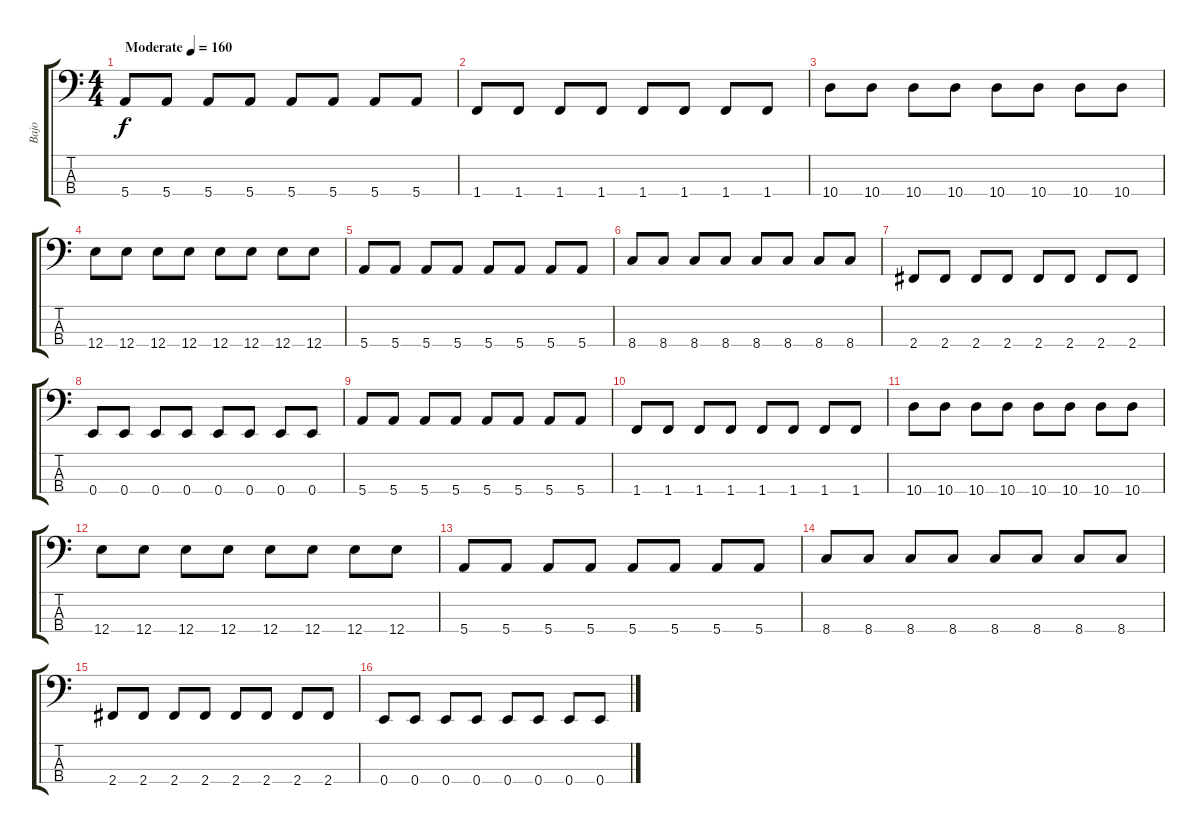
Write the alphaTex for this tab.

\track ("Bajo" "Bajo") {instrument electricbasspick}
\staff {score tabs}
\tuning (G2 D2 A1 E1) {hide}
\ts (4 4)
\tempo (160 "Moderate")
\clef f4
\ks c
5.4.8{dy f instrument electricbasspick} 5.4.8 5.4.8 5.4.8 5.4.8 5.4.8 5.4.8 5.4.8 |
1.4.8 1.4.8 1.4.8 1.4.8 1.4.8 1.4.8 1.4.8 1.4.8 |
10.4.8 10.4.8 10.4.8 10.4.8 10.4.8 10.4.8 10.4.8 10.4.8 |
12.4.8 12.4.8 12.4.8 12.4.8 12.4.8 12.4.8 12.4.8 12.4.8 |
5.4.8 5.4.8 5.4.8 5.4.8 5.4.8 5.4.8 5.4.8 5.4.8 |
8.4.8 8.4.8 8.4.8 8.4.8 8.4.8 8.4.8 8.4.8 8.4.8 |
2.4.8 2.4.8 2.4.8 2.4.8 2.4.8 2.4.8 2.4.8 2.4.8 |
0.4.8 0.4.8 0.4.8 0.4.8 0.4.8 0.4.8 0.4.8 0.4.8 |
5.4.8 5.4.8 5.4.8 5.4.8 5.4.8 5.4.8 5.4.8 5.4.8 |
1.4.8 1.4.8 1.4.8 1.4.8 1.4.8 1.4.8 1.4.8 1.4.8 |
10.4.8 10.4.8 10.4.8 10.4.8 10.4.8 10.4.8 10.4.8 10.4.8 |
12.4.8 12.4.8 12.4.8 12.4.8 12.4.8 12.4.8 12.4.8 12.4.8 |
5.4.8 5.4.8 5.4.8 5.4.8 5.4.8 5.4.8 5.4.8 5.4.8 |
8.4.8 8.4.8 8.4.8 8.4.8 8.4.8 8.4.8 8.4.8 8.4.8 |
2.4.8 2.4.8 2.4.8 2.4.8 2.4.8 2.4.8 2.4.8 2.4.8 |
0.4.8 0.4.8 0.4.8 0.4.8 0.4.8 0.4.8 0.4.8 0.4.8
